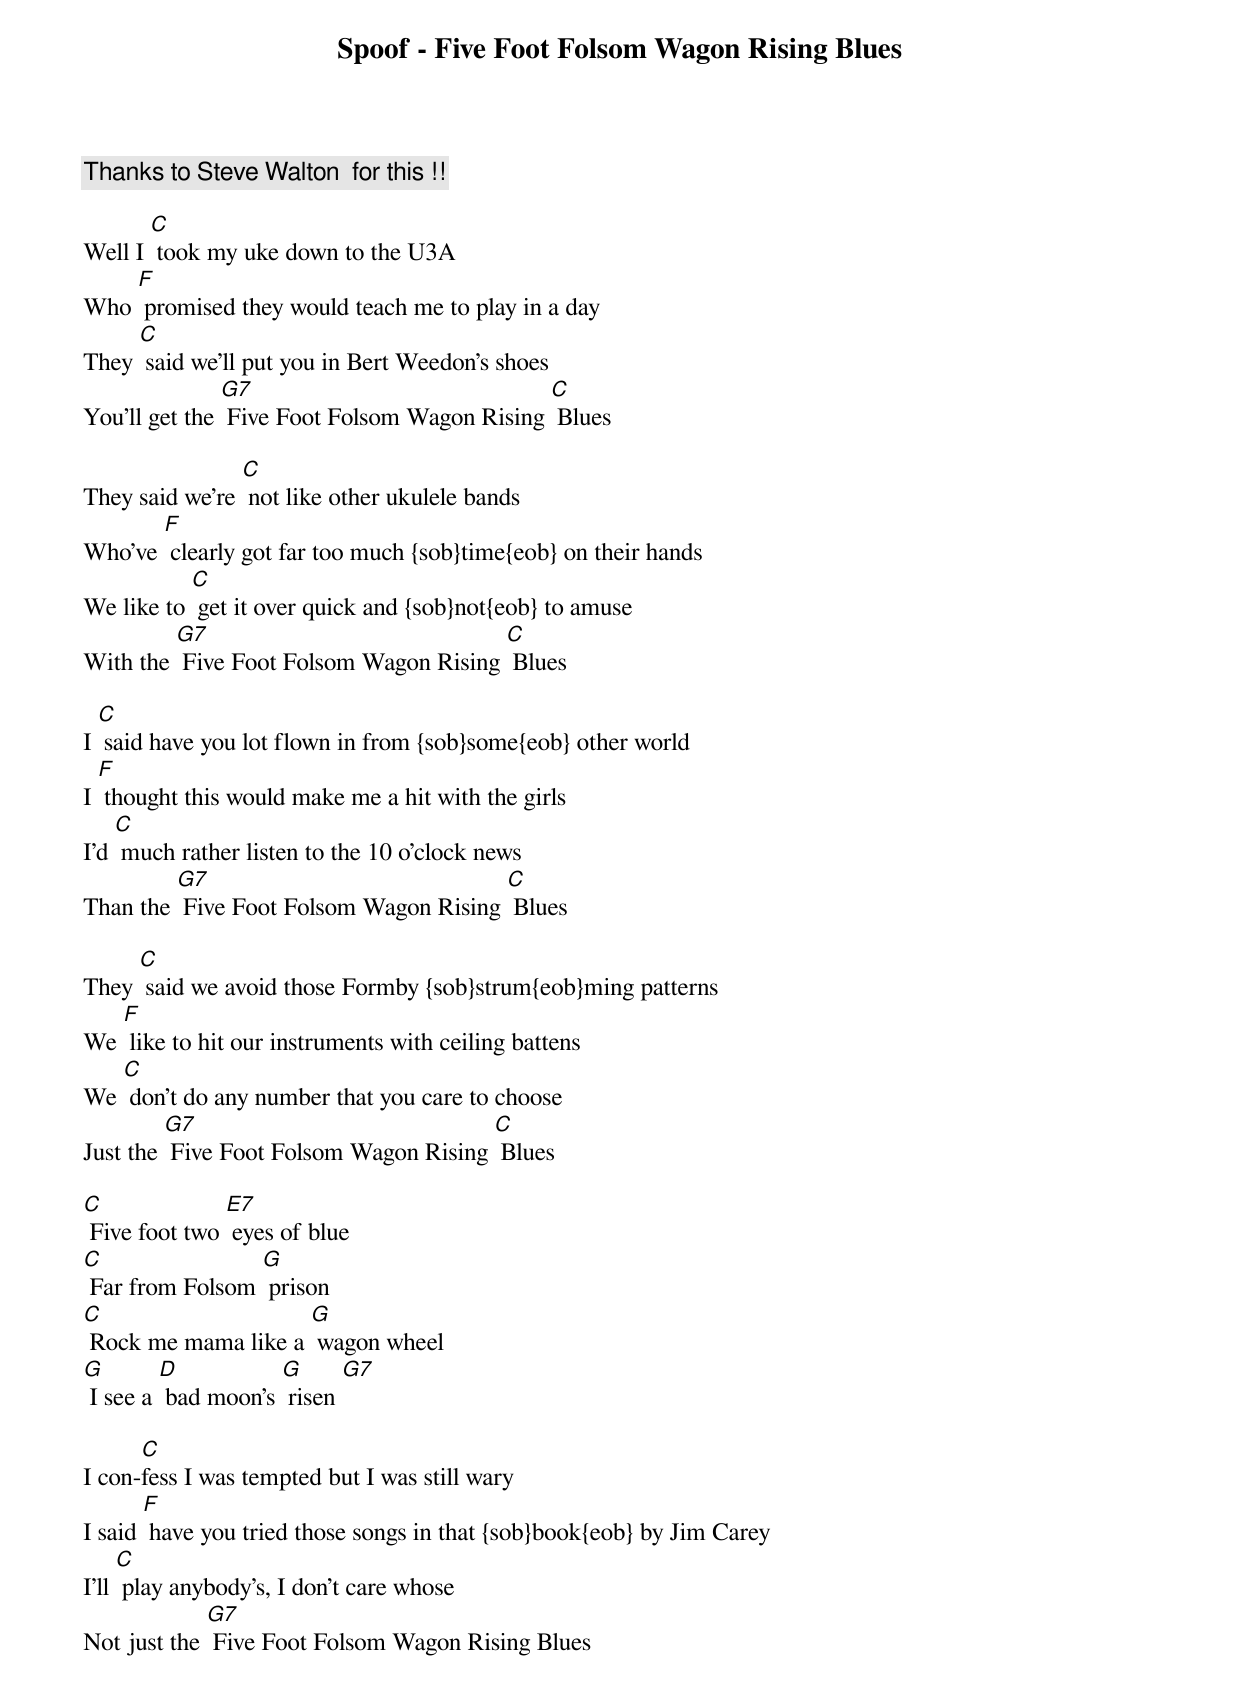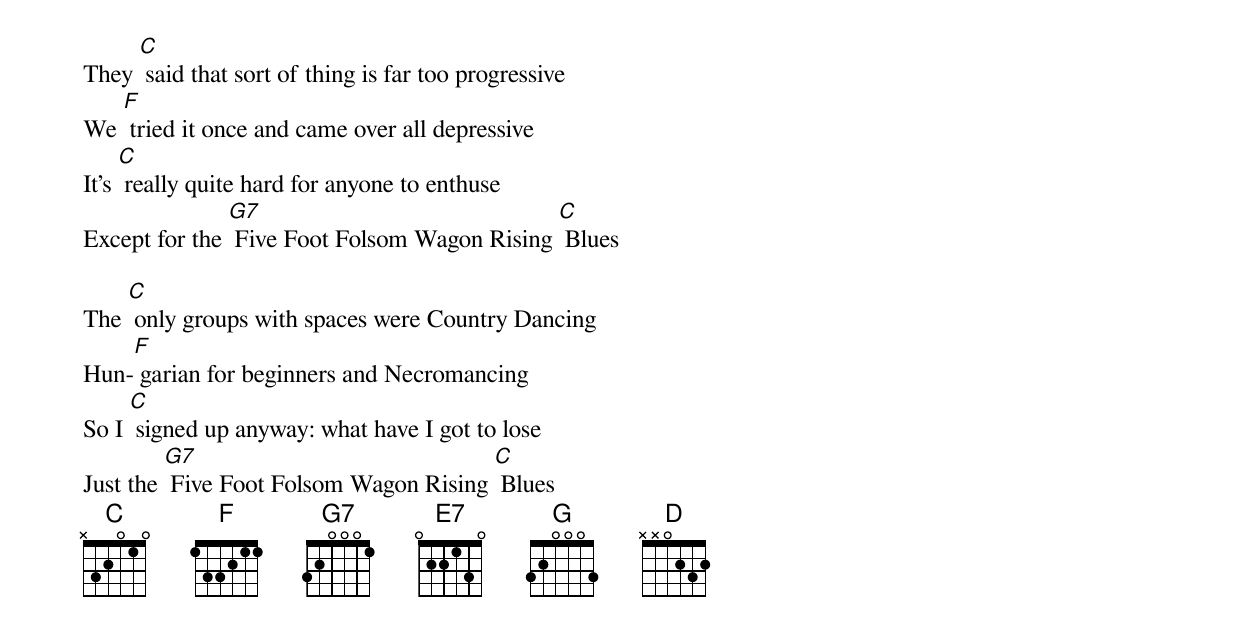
{t: Spoof - Five Foot Folsom Wagon Rising Blues }
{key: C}
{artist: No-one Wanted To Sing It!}
{c: Thanks to Steve Walton  for this !! }
{Shuffle except bridge}

Well I [C] took my uke down to the U3A
Who [F] promised they would teach me to play in a day
They [C] said we’ll put you in Bert Weedon’s shoes
You’ll get the [G7] Five Foot Folsom Wagon Rising [C] Blues

They said we’re [C] not like other ukulele bands
Who’ve [F] clearly got far too much {sob}time{eob} on their hands
We like to [C] get it over quick and {sob}not{eob} to amuse
With the [G7] Five Foot Folsom Wagon Rising [C] Blues

I [C] said have you lot flown in from {sob}some{eob} other world
I [F] thought this would make me a hit with the girls
I’d [C] much rather listen to the 10 o’clock news
Than the [G7] Five Foot Folsom Wagon Rising [C] Blues

They [C] said we avoid those Formby {sob}strum{eob}ming patterns
We [F] like to hit our instruments with ceiling battens
We [C] don’t do any number that you care to choose
Just the [G7] Five Foot Folsom Wagon Rising [C] Blues

[C] Five foot two [E7] eyes of blue
[C] Far from Folsom [G] prison
[C] Rock me mama like a [G] wagon wheel
[G] I see a [D] bad moon’s [G] risen [G7]

I con-[C]fess I was tempted but I was still wary
I said [F] have you tried those songs in that {sob}book{eob} by Jim Carey
I’ll [C] play anybody’s, I don’t care whose
Not just the [G7] Five Foot Folsom Wagon Rising Blues

They [C] said that sort of thing is far too progressive
We [F] tried it once and came over all depressive
It’s [C] really quite hard for anyone to enthuse
Except for the [G7] Five Foot Folsom Wagon Rising [C] Blues

The [C] only groups with spaces were Country Dancing
Hun-[F] garian for beginners and Necromancing
So I [C] signed up anyway: what have I got to lose
Just the [G7] Five Foot Folsom Wagon Rising [C] Blues
